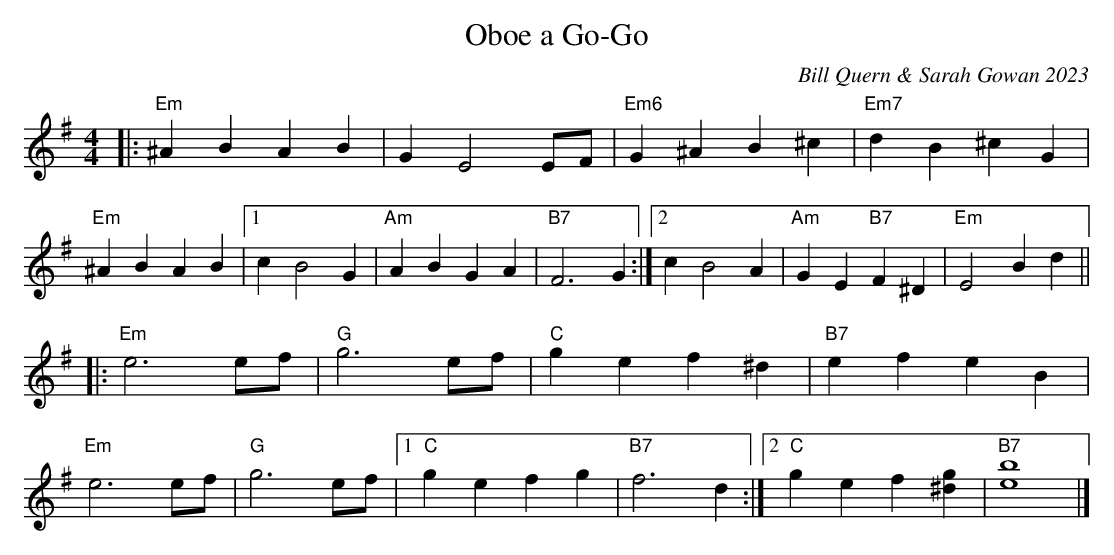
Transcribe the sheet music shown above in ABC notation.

X:1
T:Oboe a Go-Go
C:Bill Quern & Sarah Gowan 2023
M:4/4
L:1/8
K:Em
|:"Em"^A2B2A2B2|G2E4EF|"Em6"G2^A2B2^c2|"Em7"d2B2^c2G2|
"Em"^A2B2A2B2|1c2B4G2|"Am"A2B2G2A2|"B7"F6G2:|2c2B4A2|"Am"G2E2 "B7"F2^D2|"Em"E4B2d2||
|:"Em"e6ef|"G"g6ef|"C"g2e2f2^d2|"B7"e2f2e2B2|
"Em"e6ef|"G"g6ef|1"C"g2e2f2g2|"B7"f6d2:|2"C"g2e2f2[g2^d2]|"B7"[b8e8]|]
